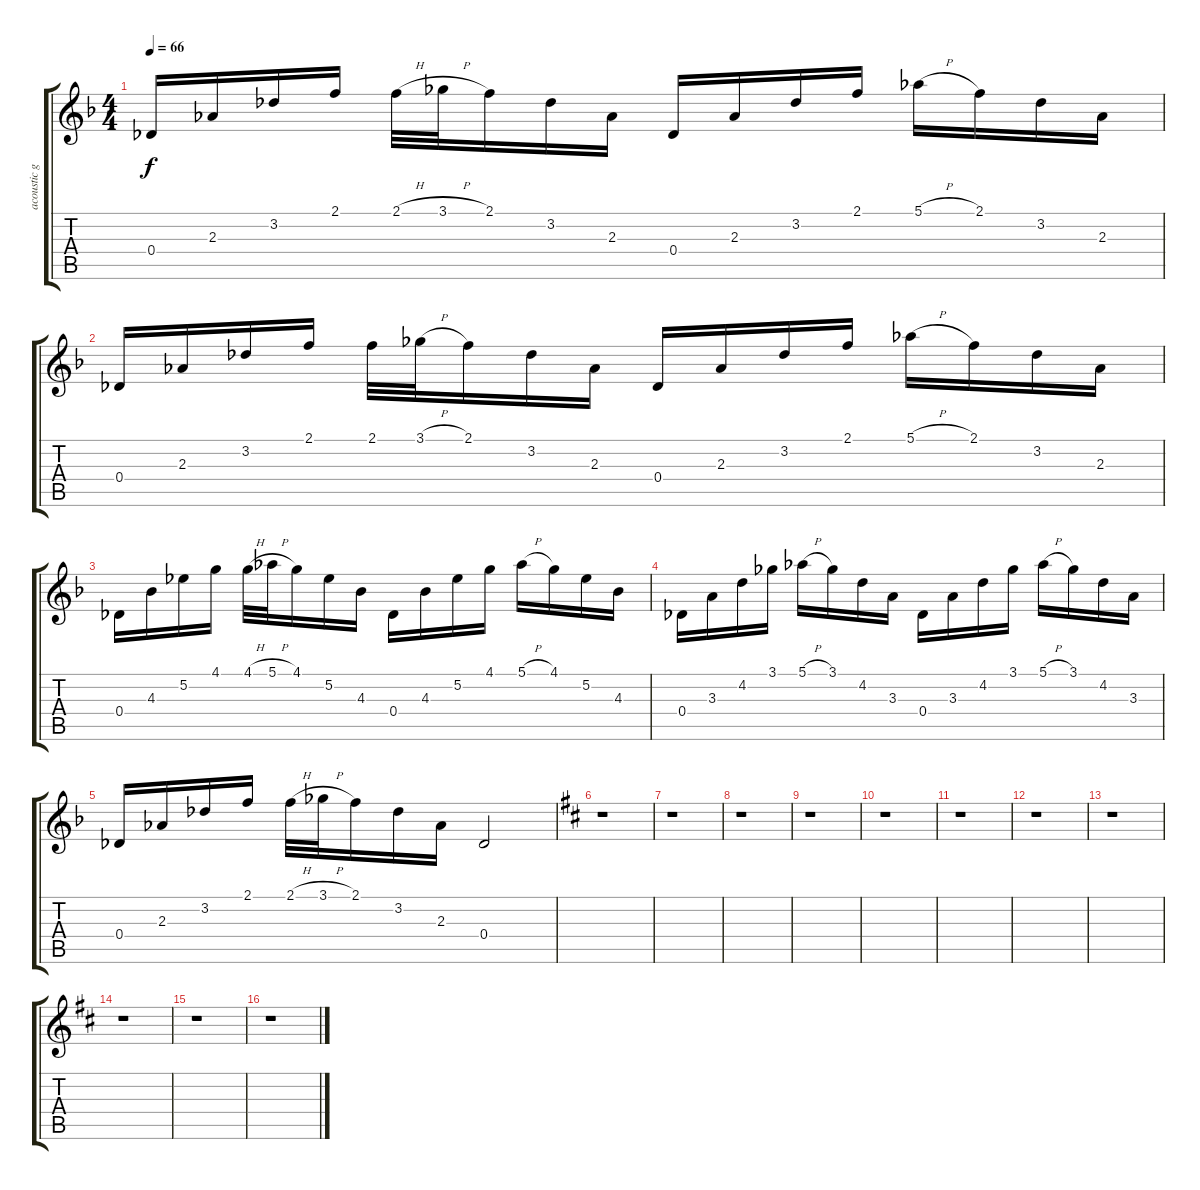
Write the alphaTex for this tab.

\track ("acoustic gtr " "acoustic g") {instrument acousticguitarsteel}
\staff {score tabs}
\tuning (Eb4 Bb3 Gb3 Db3 Ab2 Eb2) {hide}
\ts (4 4)
\tempo 66
\clef g2
\ks f
0.4.16{dy f} 2.3.16 3.2.16 2.1.16 2.1{h}.32 3.1{h}.32 2.1.16 3.2.16 2.3.16 0.4.16 2.3.16 3.2.16 2.1.16 5.1{h}.16 2.1.16 3.2.16 2.3.16 |
0.4.16 2.3.16 3.2.16 2.1.16 2.1.32 3.1{h}.32 2.1.16 3.2.16 2.3.16 0.4.16 2.3.16 3.2.16 2.1.16 5.1{h}.16 2.1.16 3.2.16 2.3.16 |
0.4.16 4.3.16 5.2.16 4.1.16 4.1{h}.32 5.1{h}.32 4.1.16 5.2.16 4.3.16 0.4.16 4.3.16 5.2.16 4.1.16 5.1{h}.16 4.1.16 5.2.16 4.3.16 |
0.4.16 3.3.16 4.2.16 3.1.16 5.1{h}.16 3.1.16 4.2.16 3.3.16 0.4.16 3.3.16 4.2.16 3.1.16 5.1{h}.16 3.1.16 4.2.16 3.3.16 |
0.4.16 2.3.16 3.2.16 2.1.16 2.1{h}.32 3.1{h}.32 2.1.16 3.2.16 2.3.16 0.4.2 |
\ks d
r.1 |
r.1 |
r.1 |
r.1 |
r.1 |
r.1 |
r.1 |
r.1 |
r.1 |
r.1 |
r.1
